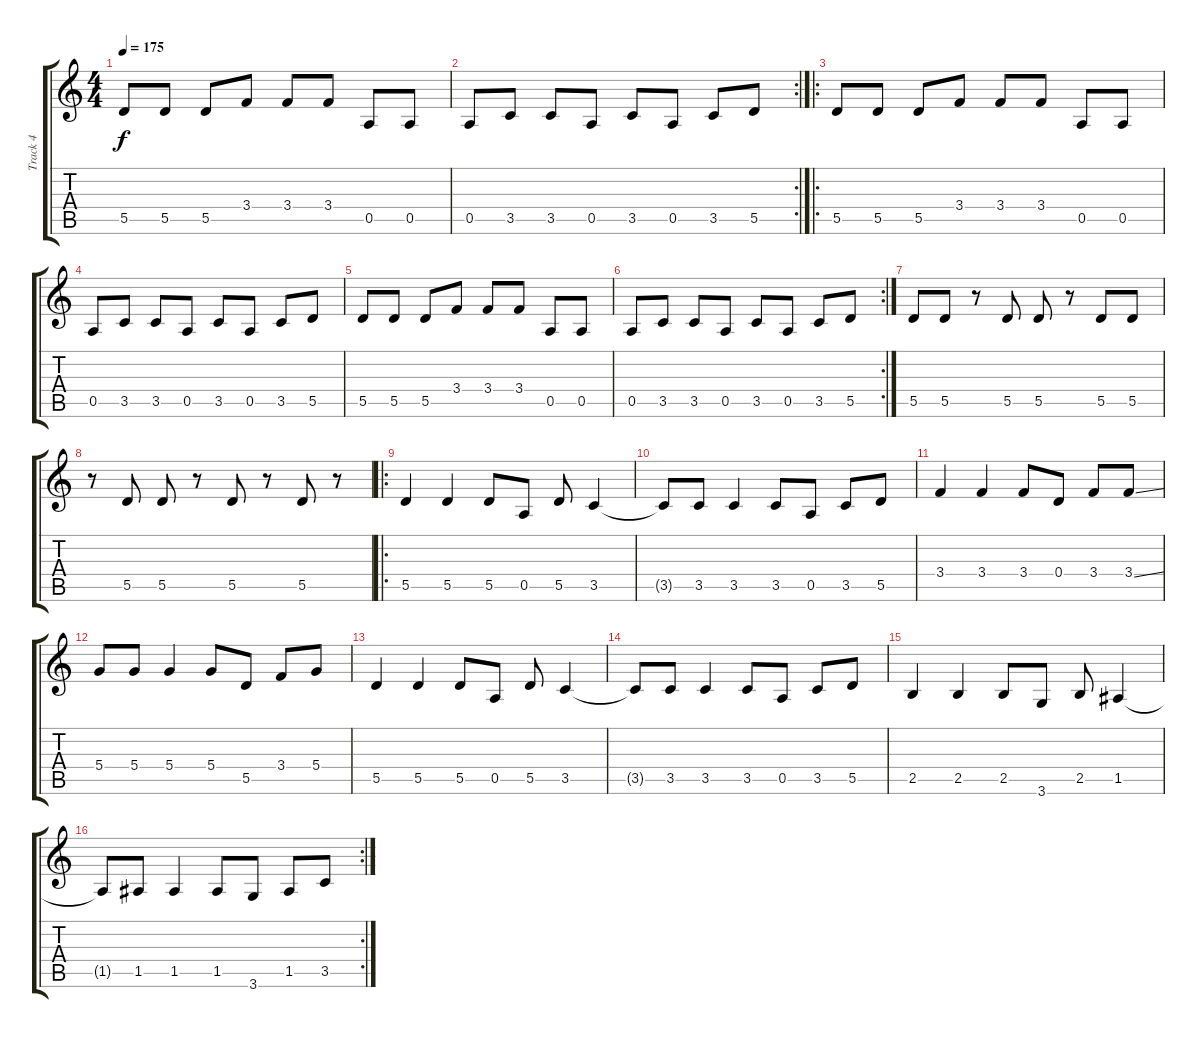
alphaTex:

\track ("Track 4" "Track 4") {instrument electricbassfinger}
\staff {score tabs}
\tuning (E4 B3 G3 D3 A2 E2) {hide}
\ts (4 4)
\tempo 175
\clef g2
\ks c
5.5.8{dy f} 5.5.8 5.5.8 3.4.8 3.4.8 3.4.8 0.5.8 0.5.8 |
\rc 2
0.5.8 3.5.8 3.5.8 0.5.8 3.5.8 0.5.8 3.5.8 5.5.8 |
\ro
5.5.8 5.5.8 5.5.8 3.4.8 3.4.8 3.4.8 0.5.8 0.5.8 |
0.5.8 3.5.8 3.5.8 0.5.8 3.5.8 0.5.8 3.5.8 5.5.8 |
5.5.8 5.5.8 5.5.8 3.4.8 3.4.8 3.4.8 0.5.8 0.5.8 |
\rc 2
0.5.8 3.5.8 3.5.8 0.5.8 3.5.8 0.5.8 3.5.8 5.5.8 |
5.5.8 5.5.8 r.8 5.5.8 5.5.8 r.8 5.5.8 5.5.8 |
r.8 5.5.8 5.5.8 r.8 5.5.8 r.8 5.5.8 r.8 |
\ro
5.5.4 5.5.4 5.5.8 0.5.8 5.5.8 3.5.4 |
3.5{t}.8 3.5.8 3.5.4 3.5.8 0.5.8 3.5.8 5.5.8 |
3.4.4 3.4.4 3.4.8 0.4.8 3.4.8 3.4{ss}.8 |
5.4.8 5.4.8 5.4.4 5.4.8 5.5.8 3.4.8 5.4.8 |
5.5.4 5.5.4 5.5.8 0.5.8 5.5.8 3.5.4 |
3.5{t}.8 3.5.8 3.5.4 3.5.8 0.5.8 3.5.8 5.5.8 |
2.5.4 2.5.4 2.5.8 3.6.8 2.5.8 1.5.4 |
\rc 2
1.5{t}.8 1.5.8 1.5.4 1.5.8 3.6.8 1.5.8 3.5.8
